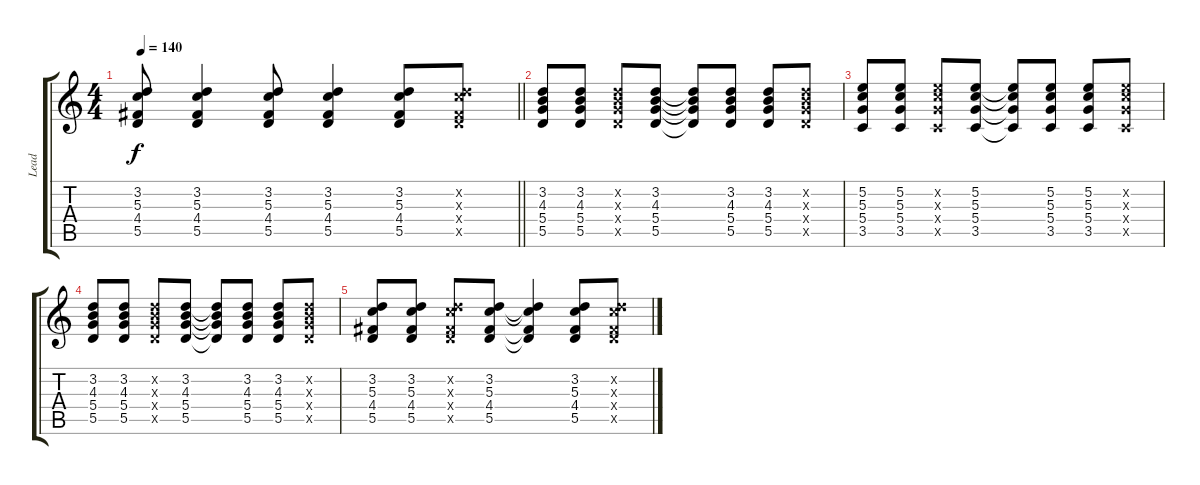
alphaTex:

\track ("Lead" "Lead") {instrument electricguitarclean}
\staff {score tabs}
\tuning (E4 B3 G3 D3 A2 E2) {hide}
\ts (4 4)
\tempo 140
\clef g2
\barLineRight lightlight
\ks c
(3.2{t} 5.3{t} 4.4{t} 5.5{t}).8{dy f} (3.2 5.3 4.4 5.5).4 (3.2 5.3 4.4 5.5).8 (3.2 5.3 4.4 5.5).4 (3.2 5.3 4.4 5.5).8 (3.2{x} 5.3{x} 4.4{x} 5.5{x}).8 |
(3.2 4.3 5.4 5.5).8 (3.2 4.3 5.4 5.5).8 (3.2{x} 4.3{x} 5.4{x} 5.5{x}).8 (3.2 4.3 5.4 5.5).8 (3.2{t} 4.3{t} 5.4{t} 5.5{t}).8 (3.2 4.3 5.4 5.5).8 (3.2 4.3 5.4 5.5).8 (3.2{x} 4.3{x} 5.4{x} 5.5{x}).8 |
(5.2 5.3 5.4 3.5).8 (5.2 5.3 5.4 3.5).8 (5.2{x} 5.3{x} 5.4{x} 3.5{x}).8 (5.2 5.3 5.4 3.5).8 (5.2{t} 5.3{t} 5.4{t} 3.5{t}).8 (5.2 5.3 5.4 3.5).8 (5.2 5.3 5.4 3.5).8 (5.2{x} 5.3{x} 5.4{x} 3.5{x}).8 |
(3.2 4.3 5.4 5.5).8 (3.2 4.3 5.4 5.5).8 (3.2{x} 4.3{x} 5.4{x} 5.5{x}).8 (3.2 4.3 5.4 5.5).8 (3.2{t} 4.3{t} 5.4{t} 5.5{t}).8 (3.2 4.3 5.4 5.5).8{volume 0} (3.2 4.3 5.4 5.5).8 (3.2{x} 4.3{x} 5.4{x} 5.5{x}).8 |
(3.2 5.3 4.4 5.5).8 (3.2 5.3 4.4 5.5).8 (3.2{x} 5.3{x} 4.4{x} 5.5{x}).8 (3.2 5.3 4.4 5.5).8 (3.2{t} 5.3{t} 4.4{t} 5.5{t}).4 (3.2 5.3 4.4 5.5).8 (3.2{x} 5.3{x} 4.4{x} 5.5{x}).8
